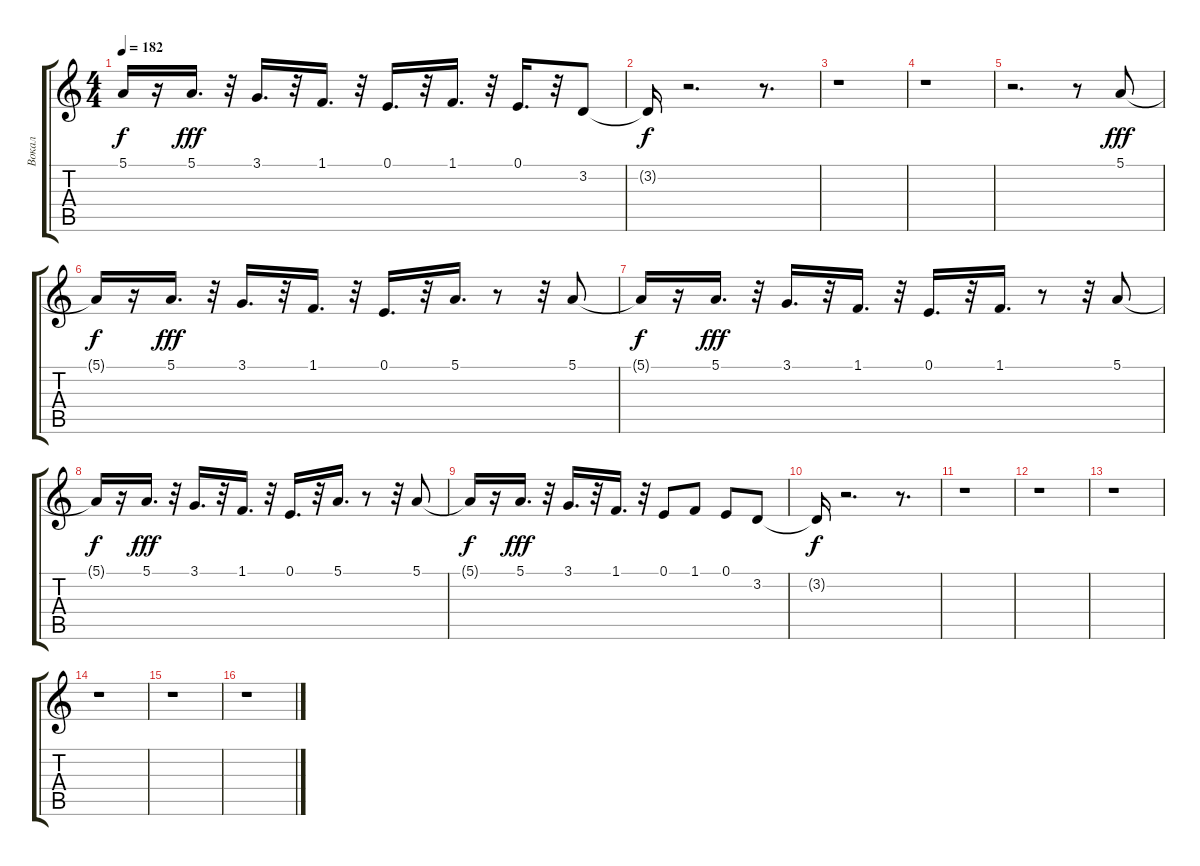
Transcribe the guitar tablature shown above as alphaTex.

\track ("Вокал" "Вокал") {instrument electricpiano1}
\staff {score tabs}
\tuning (E4 B3 G3 D3 A2 E2) {hide}
\ts (4 4)
\tempo 182
\clef g2
\ks c
5.1{t}.16{dy f} r.16 5.1.16{d dy fff} r.32 3.1.16{d} r.32 1.1.16{d} r.32 0.1.16{d} r.32 1.1.16{d} r.32 0.1.16{d} r.32 3.2.8 |
3.2{t}.16{dy f} r.2{d} r.8{d} |
r.1 |
r.1 |
r.2{d} r.8 5.1.8{dy fff} |
5.1{t}.16{dy f} r.16 5.1.16{d dy fff} r.32 3.1.16{d} r.32 1.1.16{d} r.32 0.1.16{d} r.32 5.1.16{d} r.8 r.32 5.1.8 |
5.1{t}.16{dy f} r.16 5.1.16{d dy fff} r.32 3.1.16{d} r.32 1.1.16{d} r.32 0.1.16{d} r.32 1.1.16{d} r.8 r.32 5.1.8 |
5.1{t}.16{dy f} r.16 5.1.16{d dy fff} r.32 3.1.16{d} r.32 1.1.16{d} r.32 0.1.16{d} r.32 5.1.16{d} r.8 r.32 5.1.8 |
5.1{t}.16{dy f} r.16 5.1.16{d dy fff} r.32 3.1.16{d} r.32 1.1.16{d} r.32 0.1.8 1.1.8 0.1.8 3.2.8 |
3.2{t}.16{dy f} r.2{d} r.8{d} |
r.1 |
r.1 |
r.1 |
r.1 |
r.1 |
r.1
